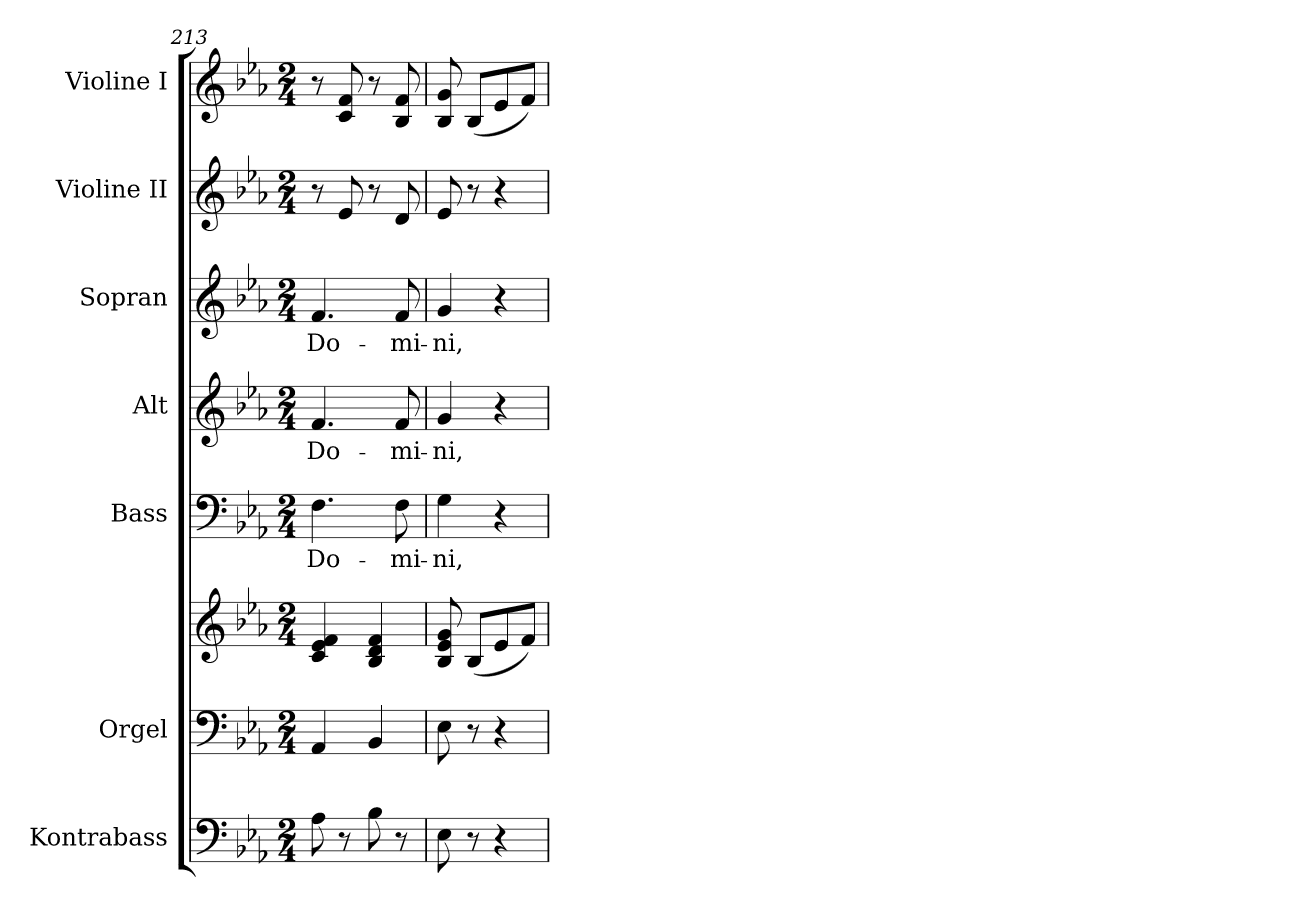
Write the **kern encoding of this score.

**kern	**kern	**kern	**kern	**text	**kern	**text	**kern	**text	**kern	**kern
*part7	*part6	*part6	*part5	*part5	*part4	*part4	*part3	*part3	*part2	*part1
*staff8	*staff7	*staff6	*staff5	*staff5	*staff4	*staff4	*staff3	*staff3	*staff2	*staff1
*I"Kontrabass	*I"Orgel	*	*I"Bass	*	*I"Alt	*	*I"Sopran	*	*I"Violine II	*I"Violine I
*I'Kb.	*I'Org.	*	*I'B	*	*I'A	*	*I'S	*	*I'Vl. II	*I'Vl. I
*clefF4	*clefF4	*clefG2	*clefF4	*	*clefG2	*	*clefG2	*	*clefG2	*clefG2
*ITrd7c12	*	*	*	*	*	*	*	*	*	*
*k[b-e-a-]	*k[b-e-a-]	*k[b-e-a-]	*k[b-e-a-]	*	*k[b-e-a-]	*	*k[b-e-a-]	*	*k[b-e-a-]	*k[b-e-a-]
*E-:	*E-:	*E-:	*E-:	*	*E-:	*	*E-:	*	*E-:	*E-:
*M2/4	*M2/4	*M2/4	*M2/4	*	*M2/4	*	*M2/4	*	*M2/4	*M2/4
=213	=213	=213	=213	=213	=213	=213	=213	=213	=213	=213
!	!	!	!	!LO:LY:b	!	!LO:LY:b	!	!LO:LY:b	!	!
8AA-\	4AA-/	4c/ 4e-/ 4f/	4.F\	Do-	4.f/	Do-	4.f/	Do-	8r	8r
8r	.	.	.	.	.	.	.	.	8e-/	8c/ 8f/
8BB-\	4BB-/	4B-/ 4d/ 4f/	.	.	.	.	.	.	8r	8r
!	!	!	!	!LO:LY:b	!	!LO:LY:b	!	!LO:LY:b	!	!
8r	.	.	8F\	-mi-	8f/	-mi-	8f/	-mi-	8d/	8B-/ 8f/
=214	=214	=214	=214	=214	=214	=214	=214	=214	=214	=214
!	!	!	!	!LO:LY:b	!	!LO:LY:b	!	!LO:LY:b	!	!
8EE-\	8E-\	8B-/ 8e-/ 8g/	4G\	-ni,	4g/	-ni,	4g/	-ni,	8e-/	8B-/ 8g/
8r	8r	(<8B-/L	.	.	.	.	.	.	8r	(<8B-/L
4r	4r	8e-/	4r	.	4r	.	4r	.	4r	8e-/
.	.	8f/J)	.	.	.	.	.	.	.	8f/J)
=	=	=	=	=	=	=	=	=	=	=
*-	*-	*-	*-	*-	*-	*-	*-	*-	*-	*-
